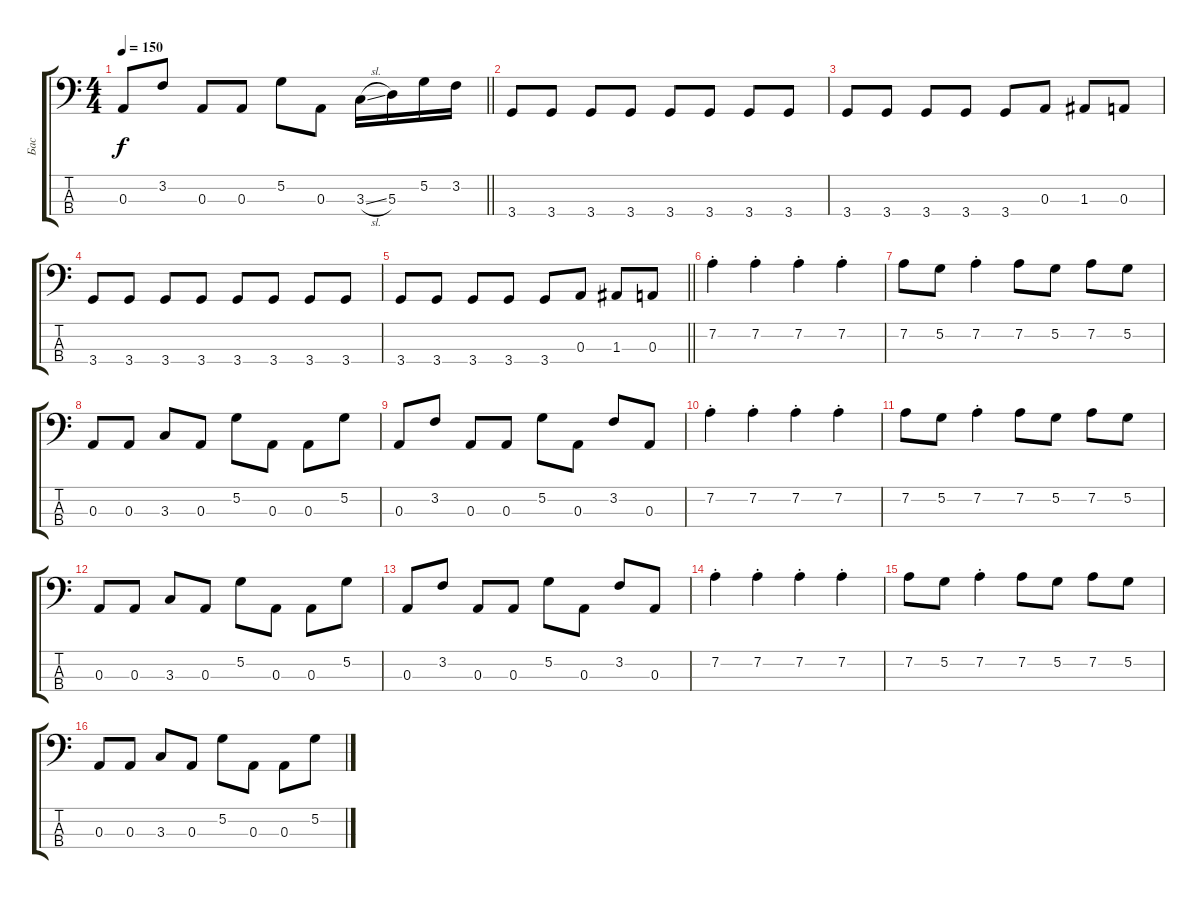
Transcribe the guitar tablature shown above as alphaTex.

\track ("Бас" "Бас") {instrument electricbassfinger}
\staff {score tabs}
\tuning (G2 D2 A1 E1) {hide}
\ts (4 4)
\tempo 150
\clef f4
\barLineRight lightlight
\ks c
0.3.8{dy f} 3.2.8 0.3.8 0.3.8 5.2.8 0.3.8 3.3{sl}.16 5.3.16 5.2.16 3.2.16 |
3.4.8 3.4.8 3.4.8 3.4.8 3.4.8 3.4.8 3.4.8 3.4.8 |
3.4.8 3.4.8 3.4.8 3.4.8 3.4.8 0.3.8 1.3.8 0.3.8 |
3.4.8 3.4.8 3.4.8 3.4.8 3.4.8 3.4.8 3.4.8 3.4.8 |
\barLineRight lightlight
3.4.8 3.4.8 3.4.8 3.4.8 3.4.8 0.3.8 1.3.8 0.3.8 |
7.2{st}.4 7.2{st}.4 7.2{st}.4 7.2{st}.4 |
7.2.8 5.2.8 7.2{st}.4 7.2.8 5.2.8 7.2.8 5.2.8 |
0.3.8 0.3.8 3.3.8 0.3.8 5.2.8 0.3.8 0.3.8 5.2.8 |
0.3.8 3.2.8 0.3.8 0.3.8 5.2.8 0.3.8 3.2.8 0.3.8 |
7.2{st}.4 7.2{st}.4 7.2{st}.4 7.2{st}.4 |
7.2.8 5.2.8 7.2{st}.4 7.2.8 5.2.8 7.2.8 5.2.8 |
0.3.8 0.3.8 3.3.8 0.3.8 5.2.8 0.3.8 0.3.8 5.2.8 |
0.3.8 3.2.8 0.3.8 0.3.8 5.2.8 0.3.8 3.2.8 0.3.8 |
7.2{st}.4 7.2{st}.4 7.2{st}.4 7.2{st}.4 |
7.2.8 5.2.8 7.2{st}.4 7.2.8 5.2.8 7.2.8 5.2.8 |
0.3.8 0.3.8 3.3.8 0.3.8 5.2.8 0.3.8 0.3.8 5.2.8
